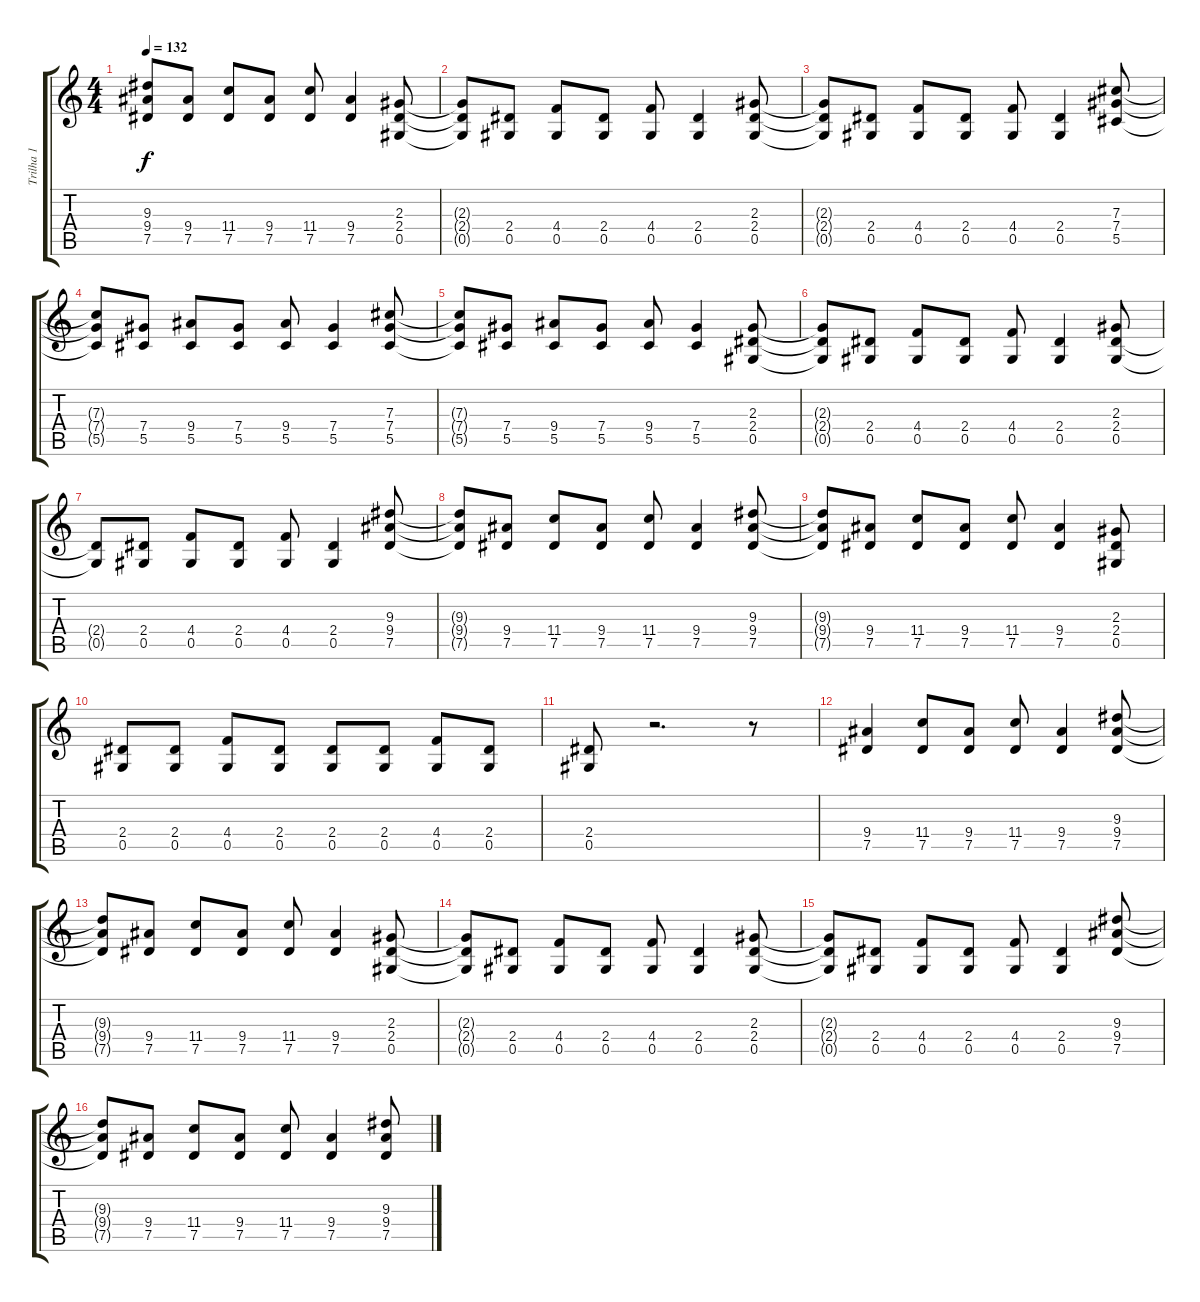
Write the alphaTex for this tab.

\track ("Trilha 1" "Trilha 1") {instrument overdrivenguitar}
\staff {score tabs}
\tuning (Eb4 Bb3 Gb3 Db3 Ab2 Eb2) {hide}
\ts (4 4)
\tempo 132
\clef g2
\ks c
(9.3{t} 9.4{t} 7.5{t}).8{dy f} (9.4 7.5).8 (11.4 7.5).8 (9.4 7.5).8 (11.4 7.5).8 (9.4 7.5).4 (2.3 2.4 0.5).8 |
(2.3{t} 2.4{t} 0.5{t}).8 (2.4 0.5).8 (4.4 0.5).8 (2.4 0.5).8 (4.4 0.5).8 (2.4 0.5).4 (2.3 2.4 0.5).8 |
(2.3{t} 2.4{t} 0.5{t}).8 (2.4 0.5).8 (4.4 0.5).8 (2.4 0.5).8 (4.4 0.5).8 (2.4 0.5).4 (7.3 7.4 5.5).8 |
(7.3{t} 7.4{t} 5.5{t}).8 (7.4 5.5).8 (9.4 5.5).8 (7.4 5.5).8 (9.4 5.5).8 (7.4 5.5).4 (7.3 7.4 5.5).8 |
(7.3{t} 7.4{t} 5.5{t}).8 (7.4 5.5).8 (9.4 5.5).8 (7.4 5.5).8 (9.4 5.5).8 (7.4 5.5).4 (2.3 2.4 0.5).8 |
(2.3{t} 2.4{t} 0.5{t}).8 (2.4 0.5).8 (4.4 0.5).8 (2.4 0.5).8 (4.4 0.5).8 (2.4 0.5).4 (2.3 2.4 0.5).8 |
(2.4{t} 0.5{t}).8 (2.4 0.5).8 (4.4 0.5).8 (2.4 0.5).8 (4.4 0.5).8 (2.4 0.5).4 (9.3 9.4 7.5).8 |
(9.3{t} 9.4{t} 7.5{t}).8 (9.4 7.5).8 (11.4 7.5).8 (9.4 7.5).8 (11.4 7.5).8 (9.4 7.5).4 (9.3 9.4 7.5).8 |
(9.3{t} 9.4{t} 7.5{t}).8 (9.4 7.5).8 (11.4 7.5).8 (9.4 7.5).8 (11.4 7.5).8 (9.4 7.5).4 (2.3 2.4 0.5).8 |
(2.4 0.5).8 (2.4 0.5).8 (4.4 0.5).8 (2.4 0.5).8 (2.4 0.5).8 (2.4 0.5).8 (4.4 0.5).8 (2.4 0.5).8 |
(2.4 0.5).8 r.2{d} r.8 |
(9.4 7.5).4 (11.4 7.5).8 (9.4 7.5).8 (11.4 7.5).8 (9.4 7.5).4 (9.3 9.4 7.5).8 |
(9.3{t} 9.4{t} 7.5{t}).8 (9.4 7.5).8 (11.4 7.5).8 (9.4 7.5).8 (11.4 7.5).8 (9.4 7.5).4 (2.3 2.4 0.5).8 |
(2.3{t} 2.4{t} 0.5{t}).8 (2.4 0.5).8 (4.4 0.5).8 (2.4 0.5).8 (4.4 0.5).8 (2.4 0.5).4 (2.3 2.4 0.5).8 |
(2.3{t} 2.4{t} 0.5{t}).8 (2.4 0.5).8 (4.4 0.5).8 (2.4 0.5).8 (4.4 0.5).8 (2.4 0.5).4 (9.3 9.4 7.5).8 |
(9.3{t} 9.4{t} 7.5{t}).8 (9.4 7.5).8 (11.4 7.5).8 (9.4 7.5).8 (11.4 7.5).8 (9.4 7.5).4 (9.3 9.4 7.5).8
